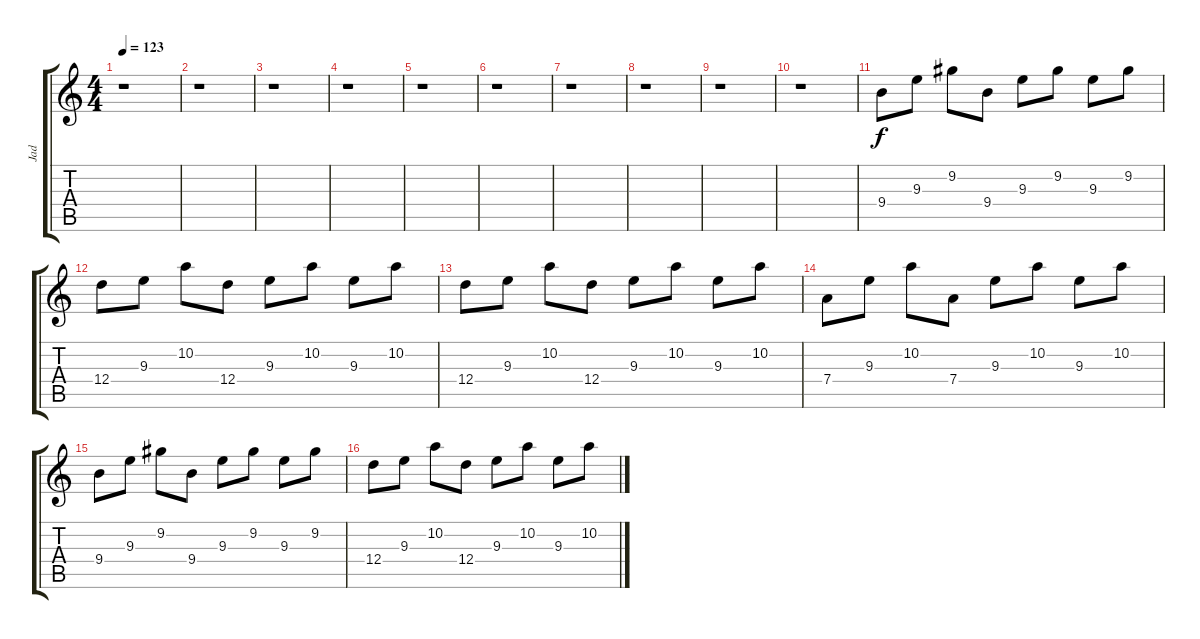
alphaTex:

\track ("Jad" "Jad") {instrument overdrivenguitar}
\staff {score tabs}
\tuning (E4 B3 G3 D3 A2 E2) {hide}
\ts (4 4)
\tempo 123
\clef g2
\ks c
r.1{dy f} |
r.1 |
r.1 |
r.1 |
r.1 |
r.1 |
r.1 |
r.1 |
r.1 |
r.1 |
9.4.8 9.3.8 9.2.8 9.4.8 9.3.8 9.2.8 9.3.8 9.2.8 |
12.4.8 9.3.8 10.2.8 12.4.8 9.3.8 10.2.8 9.3.8 10.2.8 |
12.4.8 9.3.8 10.2.8 12.4.8 9.3.8 10.2.8 9.3.8 10.2.8 |
7.4.8 9.3.8 10.2.8 7.4.8 9.3.8 10.2.8 9.3.8 10.2.8 |
9.4.8 9.3.8 9.2.8 9.4.8 9.3.8 9.2.8 9.3.8 9.2.8 |
12.4.8 9.3.8 10.2.8 12.4.8 9.3.8 10.2.8 9.3.8 10.2.8
